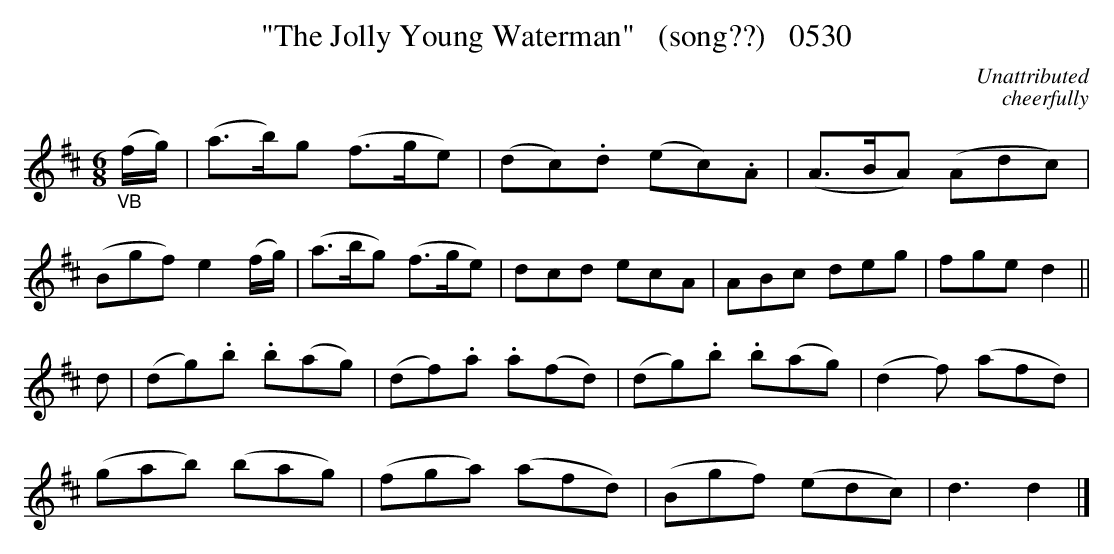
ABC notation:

X:1
T:"The Jolly Young Waterman"   (song??)   0530
C:Unattributed
C:cheerfully
M:6/8
L:1/8
K:D
"_VB"(f/2g/2)|(a3/2b/2)g (f3/2g/2e)|(dc).d (ec).A|(A3/2B/2A) (Adc)|
(Bgf) e2(f/2g/2)|(a3/2b/2g) (f3/2g/2e)|dcd ecA|ABc deg|fge d2||
d|(dg).b .b(ag)|(df).a .a(fd)|(dg).b .b(ag)|(d2f) (afd)|
(gab) (bag)|(fga) (afd)|(Bgf) (edc)|d3d2|]
